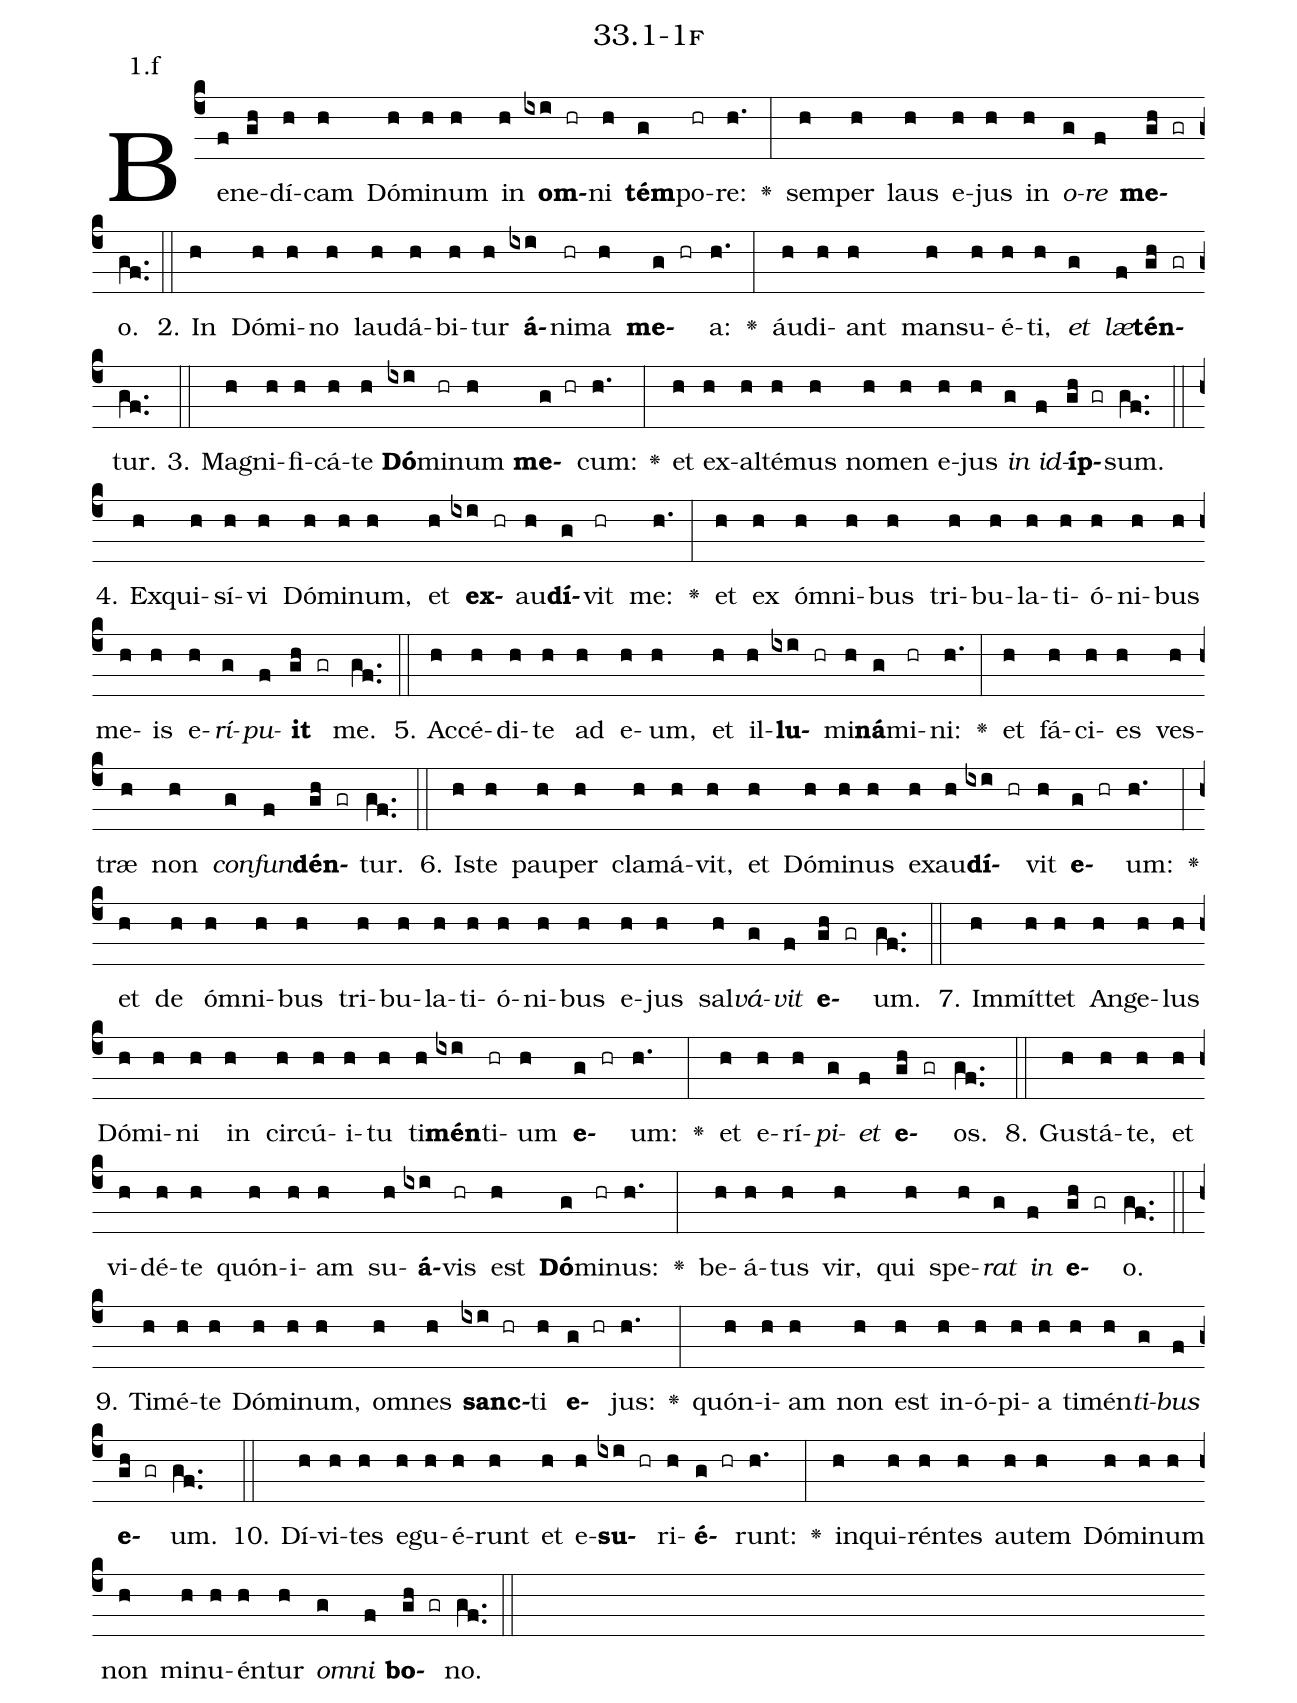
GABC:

name: 33.1-1f;
annotation: 1.f;
%%
(c4)Be(f)ne(gh)dí(h)cam(h) Dó(h)mi(h)num(h) in(h) <b>om</b>(ixi hr)ni(h) <b>tém</b>(g)po(hr)re:(h.) <v>\greheightstar</v>(:) sem(h)per(h) laus(h) e(h)jus(h) in(h) <i>o</i>(g)<i>re</i>(f) <b>me</b>(gh gr)o.(gf..) (::)
2. In(h) Dó(h)mi(h)no(h) lau(h)dá(h)bi(h)tur(h) <b>á</b>(ixi)ni(hr)ma(h) <b>me</b>(g hr)a:(h.) <v>\greheightstar</v>(:) áu(h)di(h)ant(h) man(h)su(h)é(h)ti,(h) <i>et</i>(g) <i>læ</i>(f)<b>tén</b>(gh gr)tur.(gf..) (::)
3. Ma(h)gni(h)fi(h)cá(h)te(h) <b>Dó</b>(ixi)mi(hr)num(h) <b>me</b>(g hr)cum:(h.) <v>\greheightstar</v>(:) et(h) ex(h)al(h)té(h)mus(h) no(h)men(h) e(h)jus(h) <i>in</i>(g) <i>id</i>(f)<b>íp</b>(gh gr)sum.(gf..) (::)
4. Ex(h)qui(h)sí(h)vi(h) Dó(h)mi(h)num,(h) et(h) <b>ex</b>(ixi hr)au(h)<b>dí</b>(g)vit(hr) me:(h.) <v>\greheightstar</v>(:) et(h) ex(h) óm(h)ni(h)bus(h) tri(h)bu(h)la(h)ti(h)ó(h)ni(h)bus(h) me(h)is(h) e(h)<i>rí</i>(g)<i>pu</i>(f)<b>it</b>(gh gr) me.(gf..) (::)
5. Ac(h)cé(h)di(h)te(h) ad(h) e(h)um,(h) et(h) il(h)<b>lu</b>(ixi hr)mi(h)<b>ná</b>(g)mi(hr)ni:(h.) <v>\greheightstar</v>(:) et(h) fá(h)ci(h)es(h) ves(h)træ(h) non(h) <i>con</i>(g)<i>fun</i>(f)<b>dén</b>(gh gr)tur.(gf..) (::)
6. Is(h)te(h) pau(h)per(h) cla(h)má(h)vit,(h) et(h) Dó(h)mi(h)nus(h) ex(h)au(h)<b>dí</b>(ixi hr)vit(h) <b>e</b>(g hr)um:(h.) <v>\greheightstar</v>(:) et(h) de(h) óm(h)ni(h)bus(h) tri(h)bu(h)la(h)ti(h)ó(h)ni(h)bus(h) e(h)jus(h) sal(h)<i>vá</i>(g)<i>vit</i>(f) <b>e</b>(gh gr)um.(gf..) (::)
7. Im(h)mít(h)tet(h) An(h)ge(h)lus(h) Dó(h)mi(h)ni(h) in(h) cir(h)cú(h)i(h)tu(h) ti(h)<b>mén</b>(ixi)ti(hr)um(h) <b>e</b>(g hr)um:(h.) <v>\greheightstar</v>(:) et(h) e(h)rí(h)<i>pi</i>(g)<i>et</i>(f) <b>e</b>(gh gr)os.(gf..) (::)
8. Gus(h)tá(h)te,(h) et(h) vi(h)dé(h)te(h) quón(h)i(h)am(h) su(h)<b>á</b>(ixi)vis(hr) est(h) <b>Dó</b>(g)mi(hr)nus:(h.) <v>\greheightstar</v>(:) be(h)á(h)tus(h) vir,(h) qui(h) spe(h)<i>rat</i>(g) <i>in</i>(f) <b>e</b>(gh gr)o.(gf..) (::)
9. Ti(h)mé(h)te(h) Dó(h)mi(h)num,(h) om(h)nes(h) <b>sanc</b>(ixi hr)ti(h) <b>e</b>(g hr)jus:(h.) <v>\greheightstar</v>(:) quón(h)i(h)am(h) non(h) est(h) in(h)ó(h)pi(h)a(h) ti(h)mén(h)<i>ti</i>(g)<i>bus</i>(f) <b>e</b>(gh gr)um.(gf..) (::)
10. Dí(h)vi(h)tes(h) e(h)gu(h)é(h)runt(h) et(h) e(h)<b>su</b>(ixi hr)ri(h)<b>é</b>(g hr)runt:(h.) <v>\greheightstar</v>(:) in(h)qui(h)rén(h)tes(h) au(h)tem(h) Dó(h)mi(h)num(h) non(h) mi(h)nu(h)én(h)tur(h) <i>om</i>(g)<i>ni</i>(f) <b>bo</b>(gh gr)no.(gf..) (::)
